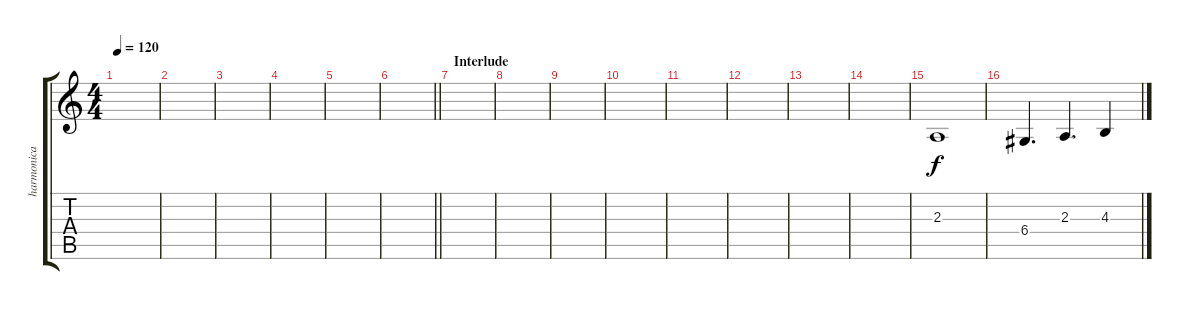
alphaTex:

\track ("harmonica" "harmonica") {instrument harmonica}
\staff {score tabs}
\tuning (E4 B3 G3 D3 A2 E2) {hide}
\ts (4 4)
\tempo 120
\clef g2
\ks c
|
|
|
|
|
\barLineRight lightlight
|
\section ("" "Interlude")
|
|
|
|
|
|
|
|
2.3.1 |
6.4.4{d} 2.3.4{d} 4.3.4
